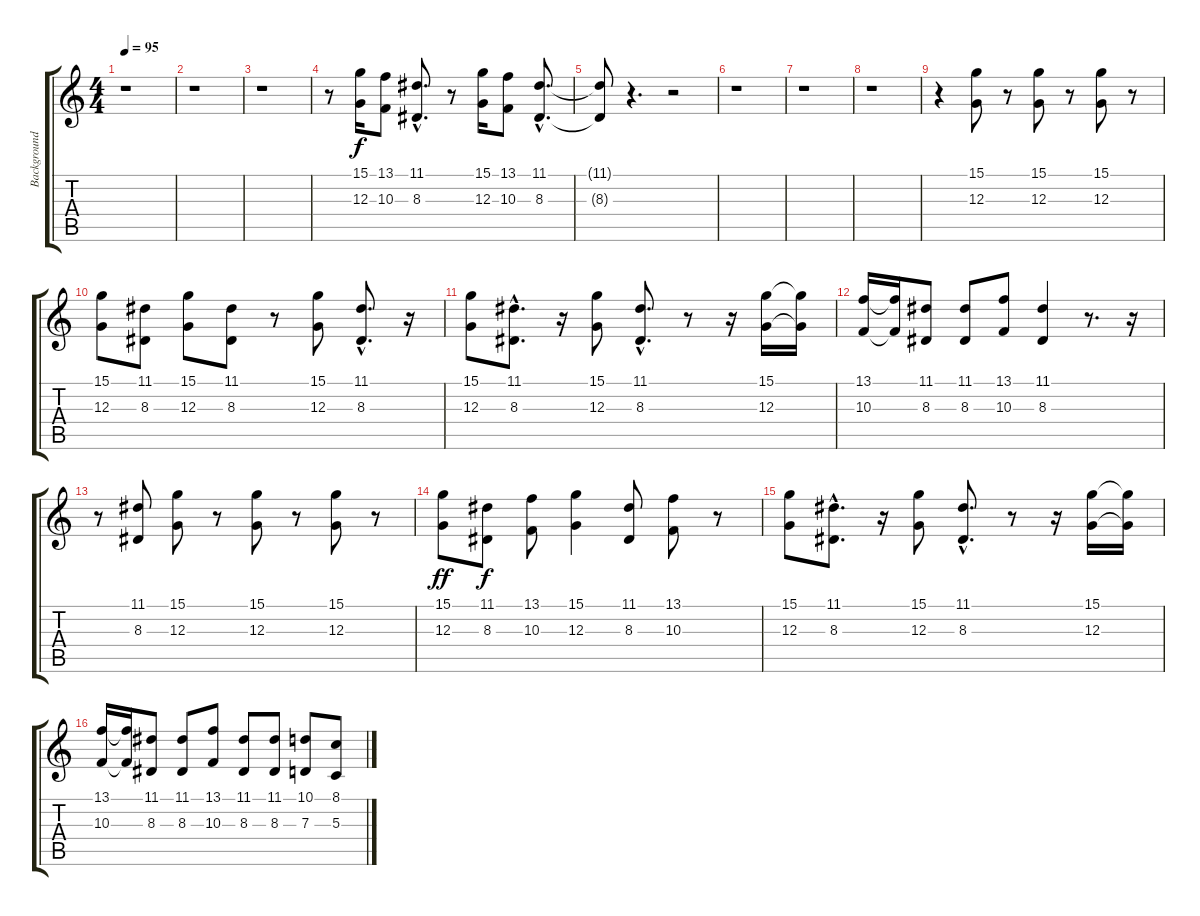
\track ("Background vocals" "Background") {instrument lead6voice}
\staff {score tabs}
\tuning (E4 B3 G3 D3 A2 E2) {hide}
\ts (4 4)
\tempo 95
\clef g2
\ks c
r.1{dy f} |
r.1 |
r.1 |
r.8 (15.1 12.3).16 (13.1 10.3).8 (11.1{hac} 8.3{hac}).8{d} r.8 (15.1 12.3).16 (13.1 10.3).8 (11.1{hac} 8.3{hac}).8{d} |
(11.1{t} 8.3{t}).8 r.4{d} r.2 |
r.1 |
r.1 |
r.1 |
r.4 (15.1 12.3).8 r.8 (15.1 12.3).8 r.8 (15.1 12.3).8 r.8 |
(15.1 12.3).8 (11.1 8.3).8 (15.1 12.3).8 (11.1 8.3).8 r.8 (15.1 12.3).8 (11.1{hac} 8.3{hac}).8{d} r.16 |
(15.1 12.3).8 (11.1{hac} 8.3{hac}).8{d} r.16 (15.1 12.3).8 (11.1{hac} 8.3{hac}).8{d} r.8 r.16 (15.1 12.3).16 (15.1{t} 12.3{t}).16 |
(13.1 10.3).16 (13.1{t} 10.3{t}).16 (11.1 8.3).8 (11.1 8.3).8 (13.1 10.3).8 (11.1 8.3).4 r.8{d} r.16 |
r.8 (11.1 8.3).8 (15.1 12.3).8 r.8 (15.1 12.3).8 r.8 (15.1 12.3).8 r.8 |
(15.1 12.3).8{dy ff} (11.1 8.3).8{dy f} (13.1 10.3).8 (15.1 12.3).4 (11.1 8.3).8 (13.1 10.3).8 r.8 |
(15.1 12.3).8 (11.1{hac} 8.3{hac}).8{d} r.16 (15.1 12.3).8 (11.1{hac} 8.3{hac}).8{d} r.8 r.16 (15.1 12.3).16 (15.1{t} 12.3{t}).16 |
(13.1 10.3).16 (13.1{t} 10.3{t}).16 (11.1 8.3).8 (11.1 8.3).8 (13.1 10.3).8 (11.1 8.3).8 (11.1 8.3).8 (10.1 7.3).8 (8.1 5.3).8
